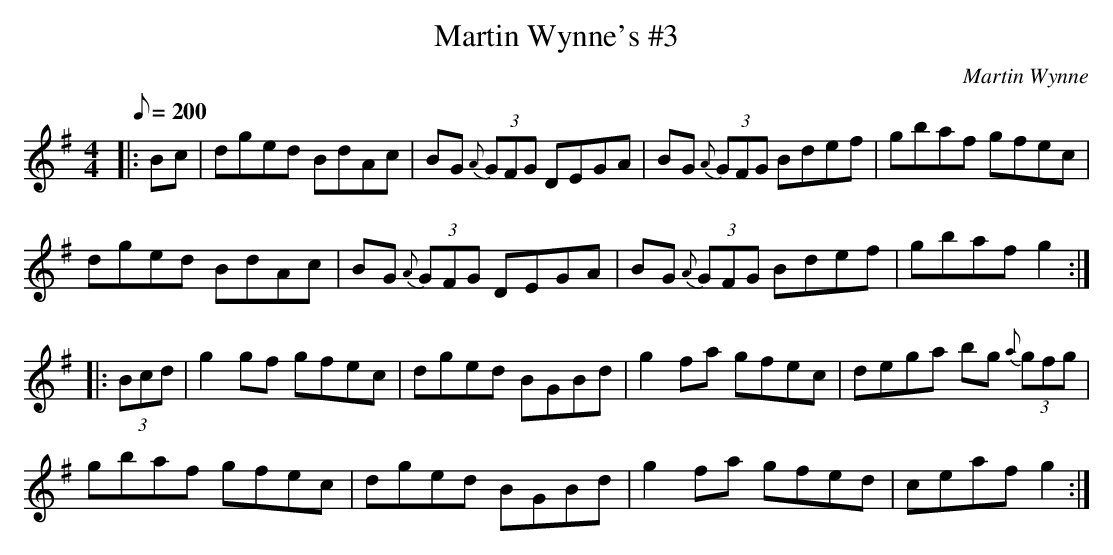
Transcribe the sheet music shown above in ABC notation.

X:1
T:Martin Wynne's #3
M:4/4
L:1/8
Q:200
C:Martin Wynne
K:G
|: Bc | dged BdAc | BG {A}(3GFG DEGA | BG {A}(3GFG Bdef | gbaf gfec |
        dged BdAc | BG {A}(3GFG DEGA | BG {A}(3GFG Bdef | gbaf g2 :|
|: (3Bcd | g2gf gfec | dged BGBd | g2fa gfec | dega bg {a}(3gfg |
           gbaf gfec | dged BGBd | g2fa gfed | ceaf g2 :|
